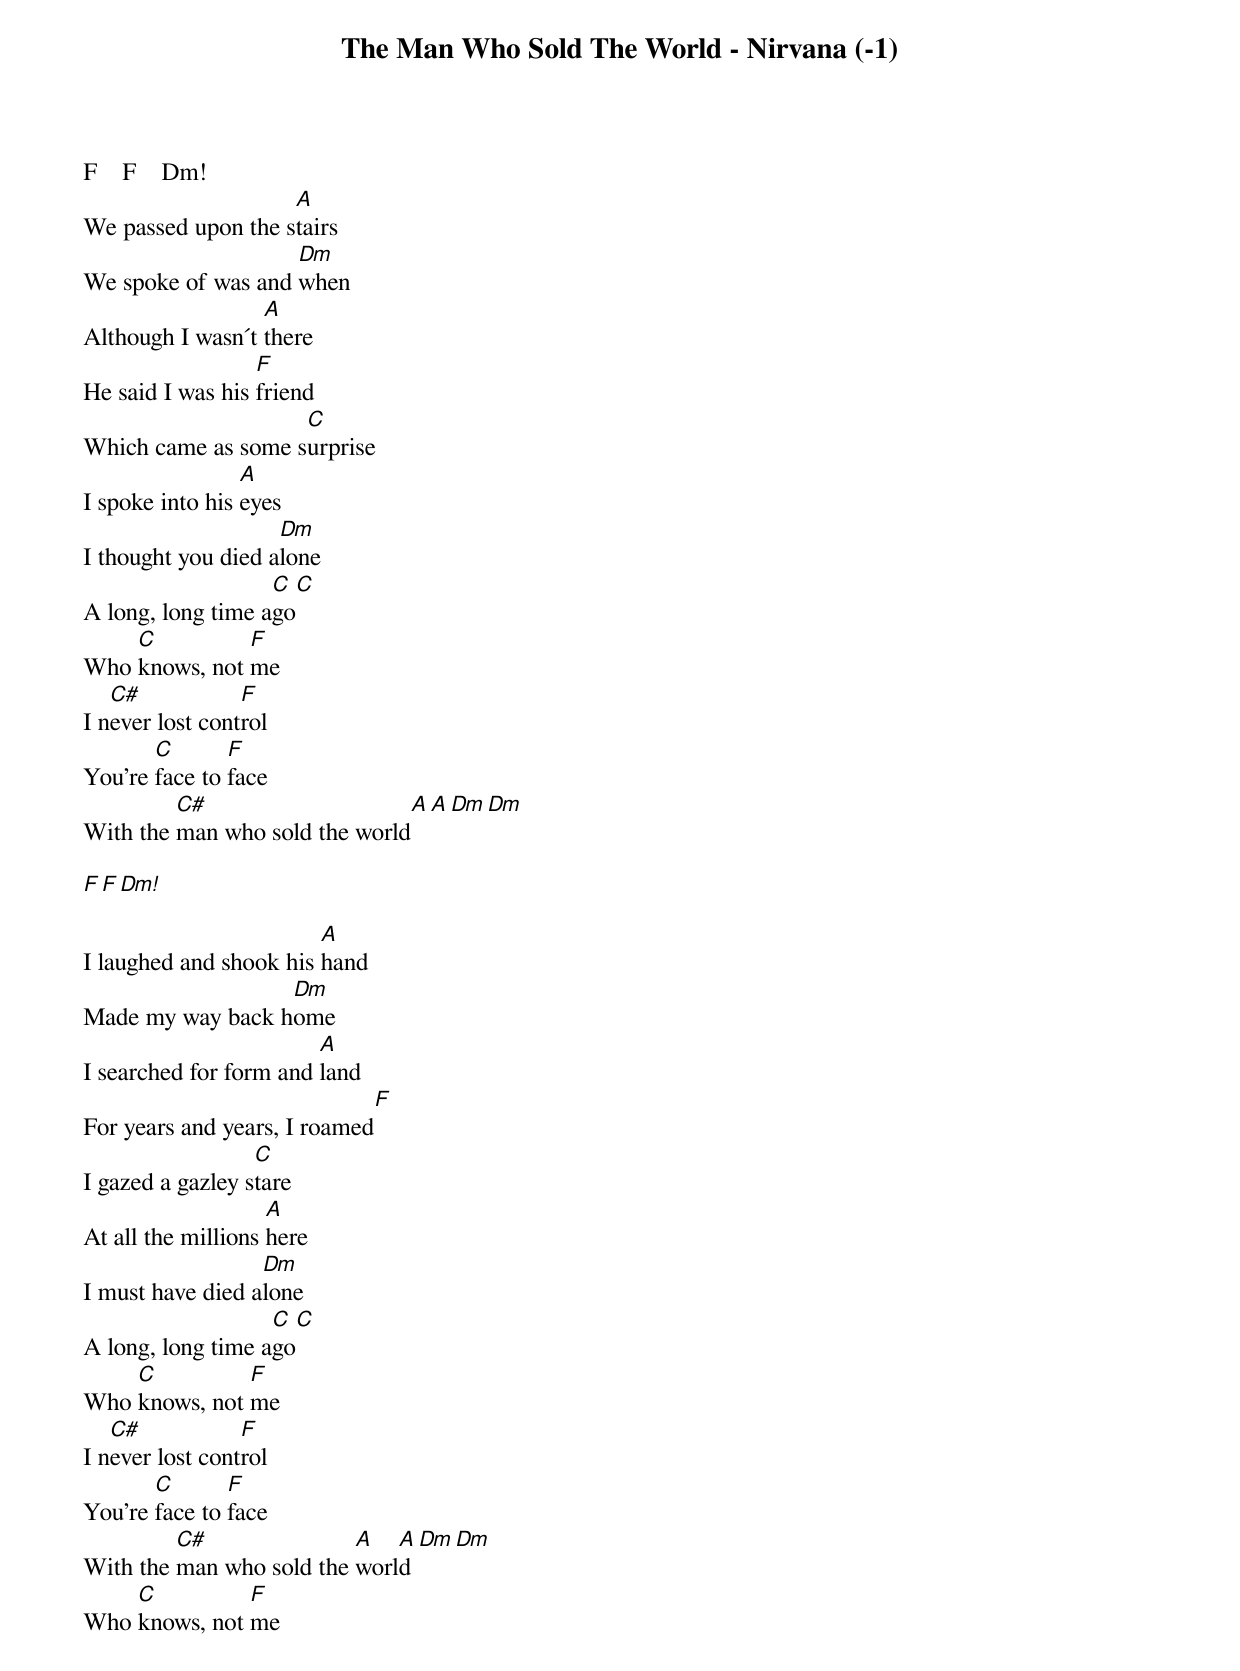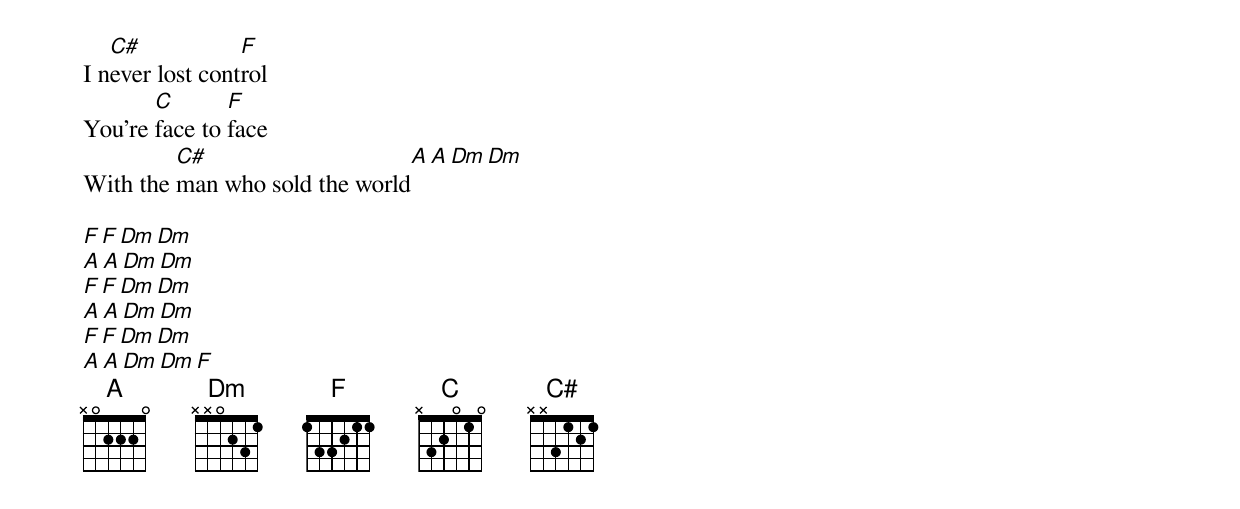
The Man Who Sold The World - Nirvana (-1)

{Guitar rif    X4}

F    F    Dm!
                    A
We passed upon the stairs
                    Dm
We spoke of was and when
                  A
Although I wasn´t there
                  F
He said I was his friend
                    C
Which came as some surprise
                 A
I spoke into his eyes
                    Dm
I thought you died alone
                   C   C
A long, long time ago
    C          F
Who knows, not me
   C#            F
I never lost control
       C       F
You're face to face
         C#                    A   A  Dm  Dm
With the man who sold the world

F    F    Dm!

                        A
I laughed and shook his hand
                  Dm
Made my way back home
                        A
I searched for form and land
                              F
For years and years, I roamed
                  C
I gazed a gazley stare
                    A
At all the millions here
                  Dm
I must have died alone
                   C   C
A long, long time ago
    C          F
Who knows, not me
   C#            F
I never lost control
       C       F
You're face to face
         C#               A   A  Dm  Dm
With the man who sold the world
    C          F
Who knows, not me
   C#            F
I never lost control
       C       F
You're face to face
         C#                    A   A  Dm  Dm
With the man who sold the world

{Guitar solo}
F    F    Dm    Dm
A    A    Dm    Dm
F    F    Dm    Dm
A    A    Dm    Dm
F    F    Dm    Dm
A    A    Dm    Dm    F
